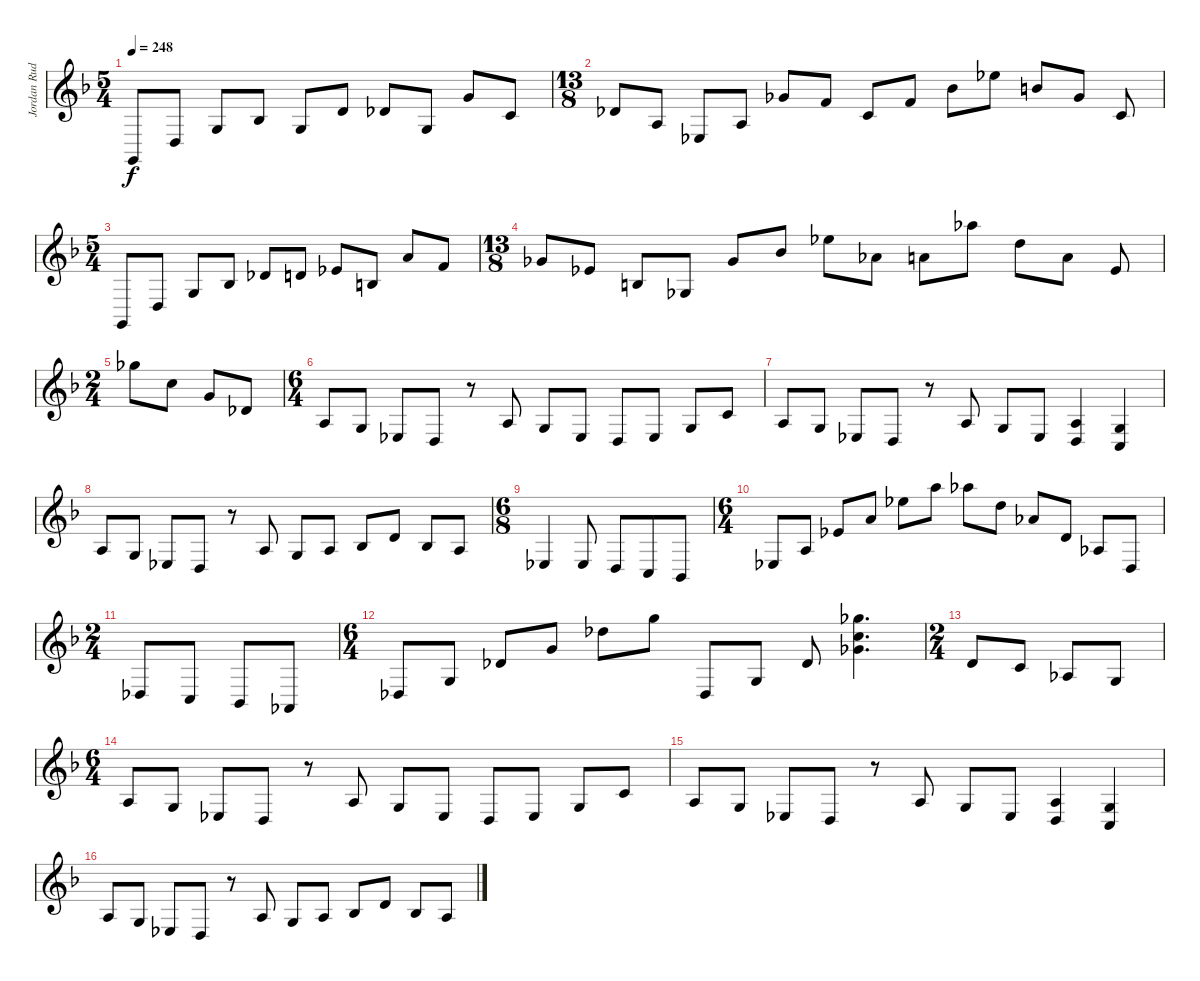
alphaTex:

\track ("Jordan Rudess Strings" "Jordan Rud") {instrument stringensemble1}
\staff {score}
\tuning (E4 B3 G3 D3 A2 E2 B1) {hide}
\ts (5 4)
\tempo 248
\clef g2
\ks dminor
3.6.8{dy f} 5.5.8 5.4.8 3.3.8 0.3.8 7.3.8 6.3.8 5.4.8 8.2.8 5.3.8 |
\ts (13 8)
6.3.8 7.4.8 6.5.8 7.4.8 11.3.8 10.3.8 10.4.8 10.3.8 11.2.8 11.1.8 12.2.8 11.3.8 10.4.8 |
\ts (5 4)
3.6.8 5.5.8 5.4.8 3.3.8 6.3.8 7.3.8 8.3.8 9.4.8 10.2.8 10.3.8 |
\ts (13 8)
11.3.8 8.3.8 9.4.8 9.5.8 11.3.8 11.2.8 11.1.8 13.3.8 14.3.8 16.1.8 15.2.8 14.3.8 13.4.8 |
\ts (2 4)
14.1.8 13.2.8 12.3.8 11.4.8 |
\ts (6 4)
7.4.8 5.4.8 6.5.8 5.5.8 r.8 7.4.8 5.4.8 6.5.8 5.5.8 6.5.8 5.4.8 5.3.8 |
7.4.8 5.4.8 6.5.8 5.5.8 r.8 7.4.8 5.4.8 6.5.8 (7.4 5.5).4 (5.4 3.5).4 |
7.4.8 5.4.8 6.5.8 5.5.8 r.8 7.4.8 5.4.8 7.4.8 8.4.8 7.3.8 8.4.8 7.4.8 |
\ts (6 8)
6.5.4 6.5.8 5.5.8 8.6.8 6.6.8 |
\ts (6 4)
11.6.8 12.5.8 13.4.8 14.3.8 11.1.8 17.1.8 16.1.8 10.1.8 13.3.8 12.4.8 11.5.8 10.6.8 |
\ts (2 4)
4.5.8 3.5.8 6.6.8 4.6.8 |
\ts (6 4)
9.6.8 10.5.8 11.4.8 12.3.8 9.1.8 15.1.8 9.6.8 10.5.8 11.4.8 (14.1 13.2 11.3).4{d} |
\ts (2 4)
7.3.8 5.3.8 6.4.8 5.4.8 |
\ts (6 4)
7.4.8 5.4.8 6.5.8 5.5.8 r.8 7.4.8 5.4.8 6.5.8 5.5.8 6.5.8 5.4.8 5.3.8 |
7.4.8 5.4.8 6.5.8 5.5.8 r.8 7.4.8 5.4.8 6.5.8 (7.4 5.5).4 (5.4 3.5).4 |
7.4.8 5.4.8 6.5.8 5.5.8 r.8 7.4.8 5.4.8 7.4.8 8.4.8 7.3.8 8.4.8 7.4.8
